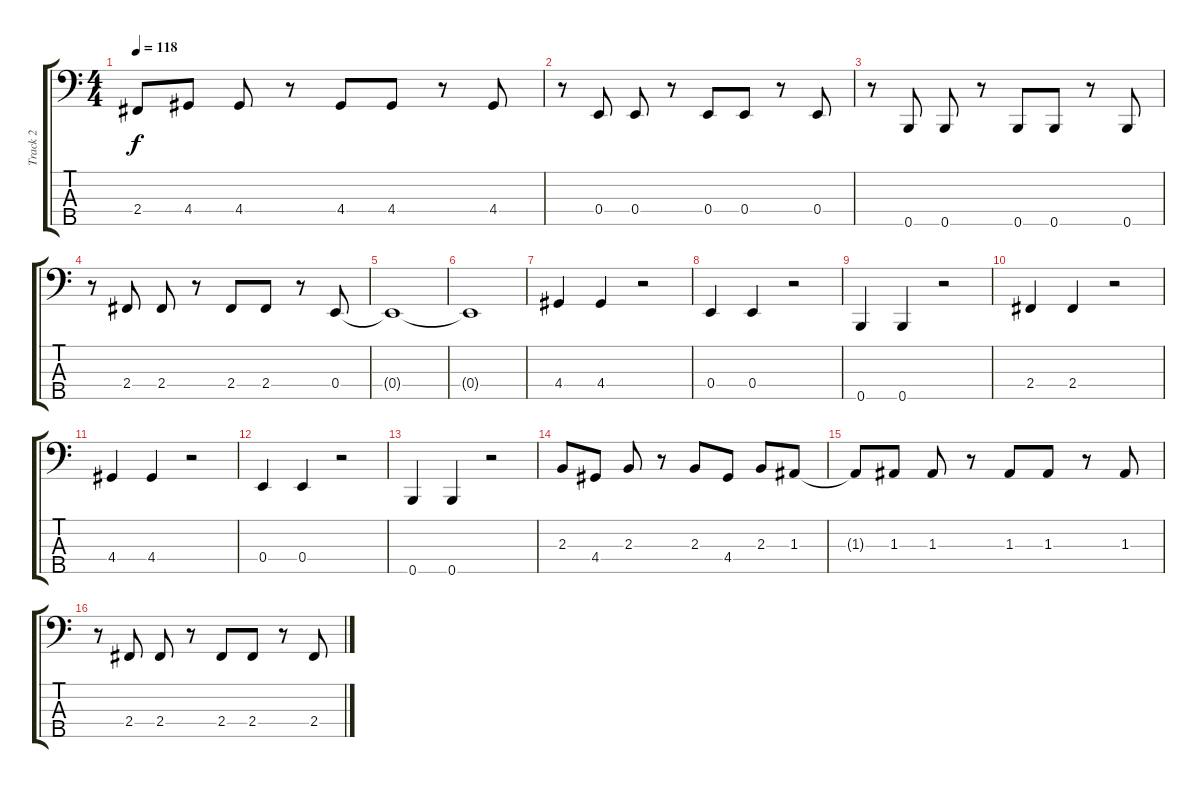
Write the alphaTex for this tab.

\track ("Track 2" "Track 2") {instrument electricbassfinger}
\staff {score tabs}
\tuning (G2 D2 A1 E1 B0) {hide}
\ts (4 4)
\tempo 118
\clef f4
\ks c
2.4{t}.8{dy f} 4.4.8 4.4.8 r.8 4.4.8 4.4.8 r.8 4.4.8 |
r.8 0.4.8 0.4.8 r.8 0.4.8 0.4.8 r.8 0.4.8 |
r.8 0.5.8 0.5.8 r.8 0.5.8 0.5.8 r.8 0.5.8 |
r.8 2.4.8 2.4.8 r.8 2.4.8 2.4.8 r.8 0.4.8 |
0.4{t}.1 |
0.4{t}.1 |
4.4.4 4.4.4 r.2 |
0.4.4 0.4.4 r.2 |
0.5.4 0.5.4 r.2 |
2.4.4 2.4.4 r.2 |
4.4.4 4.4.4 r.2 |
0.4.4 0.4.4 r.2 |
0.5.4 0.5.4 r.2 |
2.3.8 4.4.8 2.3.8 r.8 2.3.8 4.4.8 2.3.8 1.3.8 |
1.3{t}.8 1.3.8 1.3.8 r.8 1.3.8 1.3.8 r.8 1.3.8 |
r.8 2.4.8 2.4.8 r.8 2.4.8 2.4.8 r.8 2.4.8
